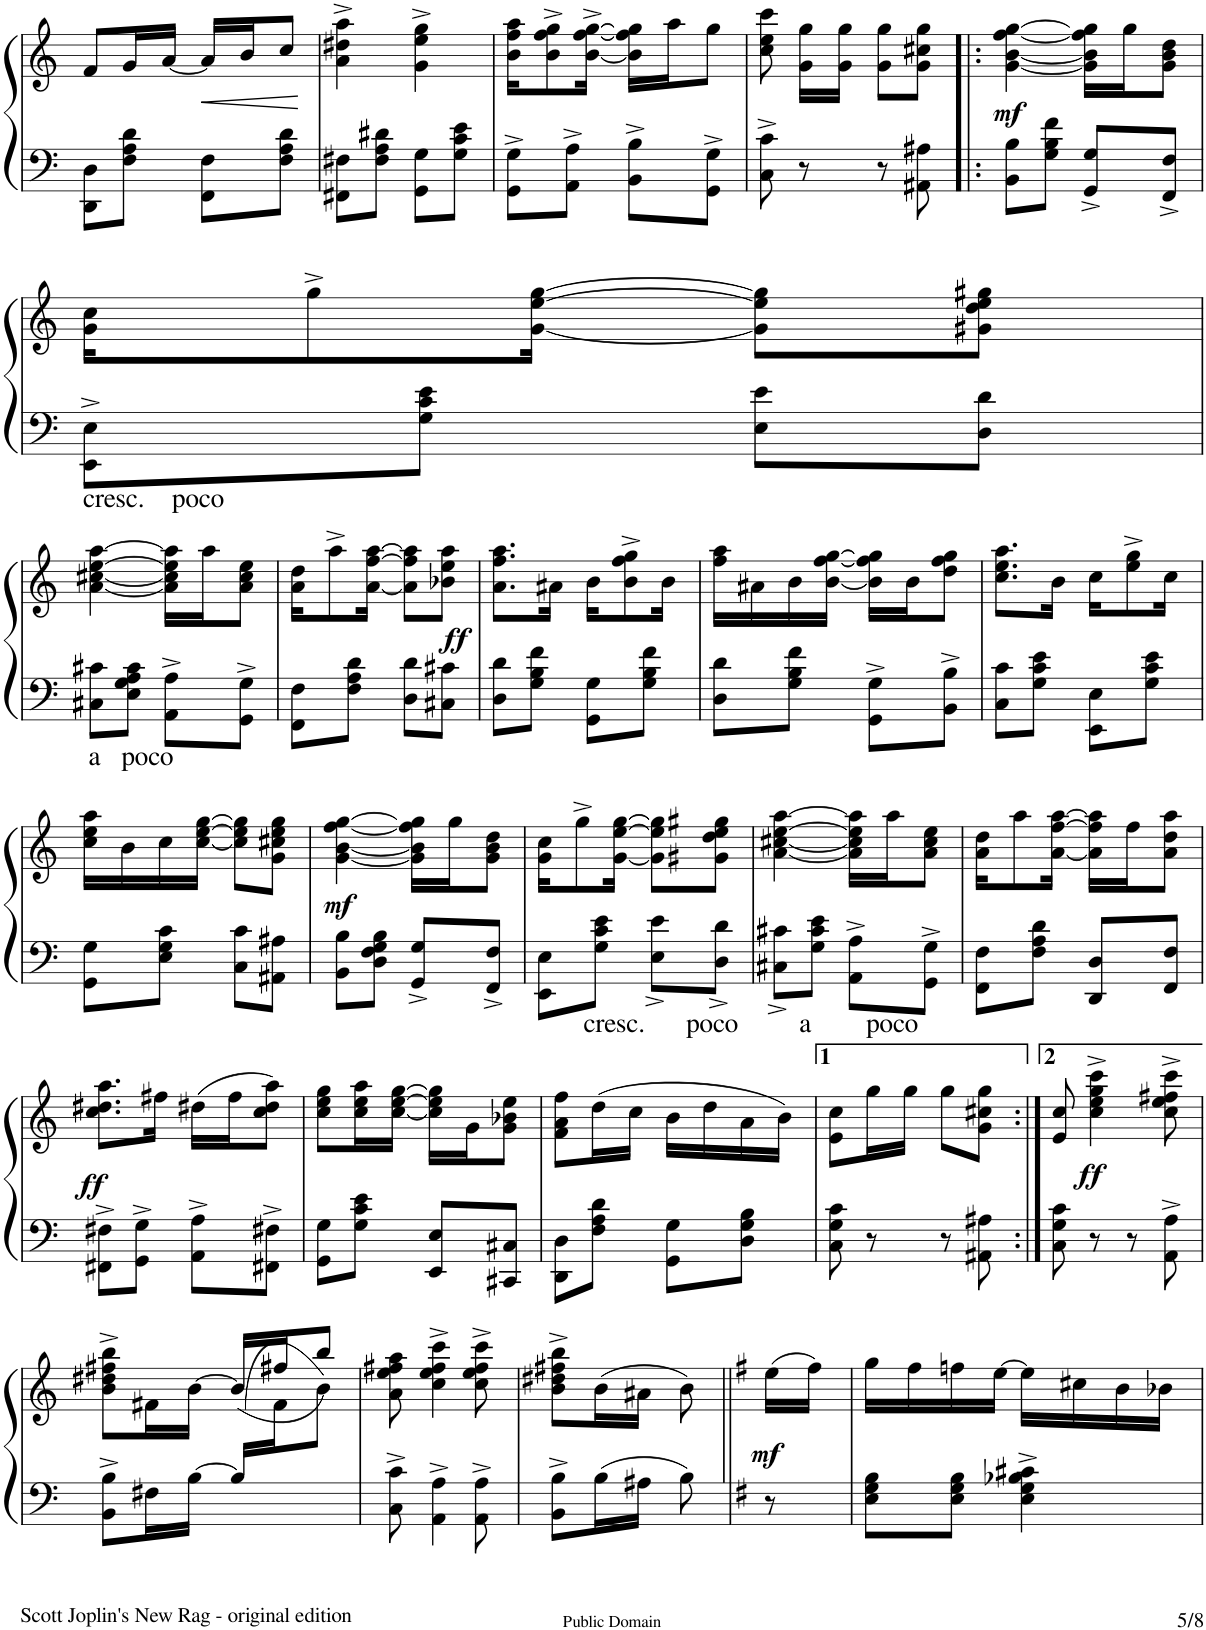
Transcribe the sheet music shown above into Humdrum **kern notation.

**kern	**kern	**dynam
*part1	*part1	*part1
*staff2	*staff1	*staff1/2
*I"Piano	*	*
*I'Pno.	*	*
!!LO:PB:g=z
*clefF4	*clefG2	*
*k[]	*k[]	*
*M2/4	*M2/4	*
=52	=52	=52
8DD\ 8D\L	8f/L	.
8F\ 8A\ 8d\J	16g/L	.
.	[16a/JJ	.
8FF\ 8F\L	16a/LL]	.
.	16b/J	.
8F\ 8A\ 8d\J	8cc/J	.
=53	=53	=53
8FF#X\ 8F#X\L	4a\^> 4dd#X\^> 4aa\^>	.
8F#\ 8A\ 8d#X\J	.	.
8GG\ 8G\L	4g\^> 4ee\^> 4gg\^>	.
8G\ 8c\ 8e\J	.	.
=54	=54	=54
8GG\^> 8G\^>L	16b\ 16ff\ 16aa\KL	.
.	8b\^> 8ff\^> 8gg\^>	.
8AA\^> 8A\^>J	.	.
.	[16b\^> [16ff\^> [16gg\^>Jk	.
8BB\^> 8B\^>L	16b\] 16ff\] 16gg\]LL	.
.	16aa\J	.
8GG\^> 8G\^>J	8gg\J	.
=55	=55	=55
8C\^> 8c\^>	8cc\ 8ee\ 8ccc\	.
8r	16g\ 16gg\LL	.
.	16g\ 16gg\JJ	.
8r	8g\ 8gg\L	.
8AA#X\ 8A#X\	8g\ 8cc#X\ 8gg\J	.
=56!|:	=56!|:	=56!|:
!	!	!LO:DY:b
8BB\ 8B\L	[4g\ [4b\ [4ff\ [4gg\	mf
8G\ 8B\ 8f\J	.	.
8GG/^ 8G/^L	16g\] 16b\] 16ff\] 16gg\]LL	.
.	16gg\J	.
8FF/^ 8F/^J	8g\ 8b\ 8dd\J	.
!!LO:LB:g=z
=57	=57	=57
!LO:TX:b:t=cresc.    poco	!	!
8EE\^> 8E\^>L	16g\ 16cc\KL	.
.	8gg^>\	.
8G\ 8c\ 8e\J	.	.
.	[16g\ [16ee\ [16gg\Jk	.
8E\ 8e\L	8g\] 8ee\] 8gg\]L	.
8D\ 8d\J	8g#X\ 8dd\ 8ee\ 8gg#X\J	.
!!LO:LB:g=z
=58	=58	=58
!LO:TX:b:t=a   poco	!	!
8C#X\ 8c#X\L	[4a\ [4cc#X\ [4ee\ [4aa\	.
8E\ 8G\ 8A\ 8c#\J	.	.
8AA\^> 8A\^>L	16a\] 16cc#\] 16ee\] 16aa\]LL	.
.	16aa\J	.
8GG\^> 8G\^>J	8a\ 8cc#\ 8ee\J	.
=59	=59	=59
8FF\ 8F\L	16a\ 16dd\KL	.
.	8aa^>\	.
8F\ 8A\ 8d\J	.	.
.	[16a\ [16ff\ [16aa\Jk	.
8D\ 8d\L	8a\] 8ff\] 8aa\]L	.
!	!	!LO:DY:b
8C#X\ 8c#X\J	8b-X\ 8ee\ 8aa\J	ff
=60	=60	=60
8D\ 8d\L	8.a\ 8.ff\ 8.aa\L	.
8G\ 8B\ 8f\J	.	.
.	16a#X\Jk	.
8GG\ 8G\L	16b\KL	.
.	8b\^> 8ff\^> 8gg\^>	.
8G\ 8B\ 8f\J	.	.
.	16b\Jk	.
=61	=61	=61
8D\ 8d\L	16ff\ 16aa\LL	.
.	16a#X\	.
8G\ 8B\ 8f\J	16b\	.
.	[16b\ [16ff\ [16gg\JJ	.
8GG\^> 8G\^>L	16b\] 16ff\] 16gg\]LL	.
.	16b\J	.
8BB\^> 8B\^>J	8dd\ 8ff\ 8gg\J	.
=62	=62	=62
8C\ 8c\L	8.cc\ 8.ee\ 8.aa\L	.
8G\ 8c\ 8e\J	.	.
.	16b\Jk	.
8EE\ 8E\L	16cc\KL	.
.	8ee\^> 8gg\^>	.
8G\ 8c\ 8e\J	.	.
.	16cc\Jk	.
!!LO:LB:g=z
=63	=63	=63
8GG\ 8G\L	16cc\ 16ee\ 16aa\LL	.
.	16b\	.
8E\ 8G\ 8c\J	16cc\	.
.	[16cc\ [16ee\ [16gg\JJ	.
8C\ 8c\L	8cc\] 8ee\] 8gg\]L	.
8AA#X\ 8A#X\J	8g\ 8cc#X\ 8ee\ 8gg\J	.
=64	=64	=64
!	!	!LO:DY:b
8BB\ 8B\L	[4g\ [4b\ [4ff\ [4gg\	mf
8D\ 8F\ 8G\ 8B\J	.	.
8GG/^< 8G/^<L	16g\] 16b\] 16ff\] 16gg\]LL	.
.	16gg\J	.
8FF/^< 8F/^<J	8g\ 8b\ 8dd\J	.
=65	=65	=65
8EE\ 8E\L	16g\ 16cc\KL	.
.	8gg^\	.
!LO:TX:b:t=cresc.      poco         a        poco	!	!
8G\ 8c\ 8e\J	.	.
.	[16g\ [16ee\ [16gg\Jk	.
8E\^< 8e\^<L	8g\] 8ee\] 8gg\]L	.
8D\^< 8d\^<J	8g#X\ 8dd\ 8ee\ 8gg#X\J	.
=66	=66	=66
8C#X\^< 8c#X\^<L	[4a\ [4cc#X\ [4ee\ [4aa\	.
8G\ 8c#\ 8e\J	.	.
8AA\^ 8A\^L	16a\] 16cc#\] 16ee\] 16aa\]LL	.
.	16aa\J	.
8GG\^ 8G\^J	8a\ 8cc#\ 8ee\J	.
=67	=67	=67
8FF\ 8F\L	16a\ 16dd\KL	.
.	8aa\	.
8F\ 8A\ 8d\J	.	.
.	[16a\ [16ff\ [16aa\Jk	.
8DD/ 8D/L	16a\] 16ff\] 16aa\]LL	.
.	16ff\J	.
8FF/ 8F/J	8a\ 8dd\ 8aa\J	.
!!LO:LB:g=z
=68	=68	=68
!	!	!LO:DY:b
8FF#X\^> 8F#X\^>L	8.cc\ 8.dd#X\ 8.aa\L	ff
8GG\^> 8G\^>J	.	.
.	16ff#X\Jk	.
8AA\^> 8A\^>L	(16dd#X\LL	.
.	16ff#\J	.
8FF#X\^> 8F#X\^>J	8cc\ 8dd#\ 8aa\J)	.
=69	=69	=69
8GG\ 8G\L	8cc\ 8ee\ 8gg\L	.
8G\ 8c\ 8e\J	16cc\ 16ee\ 16aa\L	.
.	[16cc\ [16ee\ [16gg\JJ	.
8EE/ 8E/L	16cc\] 16ee\] 16gg\]LL	.
.	16g\J	.
8CC#X/ 8C#X/J	8g\ 8b-X\ 8ee\J	.
=70	=70	=70
8DD\ 8D\L	8f\ 8a\ 8ff\L	.
8F\ 8A\ 8d\J	(16dd\L	.
.	16cc\JJ	.
8GG\ 8G\L	16b\LL	.
.	16dd\	.
8D\ 8G\ 8B\J	16a\	.
.	16b\JJ)	.
=71	=71	=71
8C\ 8G\ 8c\	8e\ 8cc\L	.
8r	16gg\L	.
.	16gg\JJ	.
8r	8gg\L	.
8AA#X\ 8A#X\	8g\ 8cc#X\ 8gg\J	.
=72:|!	=72:|!	=72:|!
8C\ 8G\ 8c\	8e/ 8cc/	.
!	!	!LO:DY:b
8r	4cc\^ 4ee\^ 4gg\^ 4ccc\^	ff
8r	.	.
8AA\^> 8A\^>	8cc\^> 8ee\^> 8ff#X\^> 8ccc\^>	.
!!LO:LB:g=z
=73	=73	=73
*	*^	*
8BB\^> 8B\^>L	8b\^> 8dd#X\^> 8ff#X\^> 8bb\^>L	16ryy	.
*	*v	*v	*
16F#X\L	16f#X\L	.
[16B\JJ	[16b\JJ	.
(16B/LL]	(16b/LL]	.
*	*^	*
8.ryy	16ff#X/J	16f#\J	.
.	8bb/J)	8b\J)	.
*	*v	*v	*
=74	=74	=74
8C\^> 8c\^>	8a\ 8ee\ 8ff#X\ 8aa\	.
4AA\^> 4A\^>	4cc\^> 4ee\^> 4ff#\^> 4ccc\^>	.
8AA\^> 8A\^>	8cc\^> 8ee\^> 8ff#\^> 8ccc\^>	.
=75	=75	=75
8BB\^> 8B\^>L	8b\^> 8dd#X\^> 8ff#X\^> 8bb\^>L	.
16B\L	(16b\L	.
16A#X\JJ	16a#X\JJ	.
8B\	8b\)	.
=76||	=76||	=76||
*k[f#]	*k[f#]	*
*G:	*G:	*
!	!	!LO:DY:b
8r	(16ee\LL	mf
.	16ff#\JJ)	.
=77	=77	=77
8E\ 8G\ 8B\L	16gg\LL	.
.	16ff#\	.
8E\ 8G\ 8B\J	16ffn\	.
.	[16ee\JJ	.
4E\^> 4G\^> 4B-X\^> 4c#X\^>	16ee\LL]	.
.	16cc#X\	.
.	16b\	.
.	16b-X\JJ	.
=	=	=
*-	*-	*-
